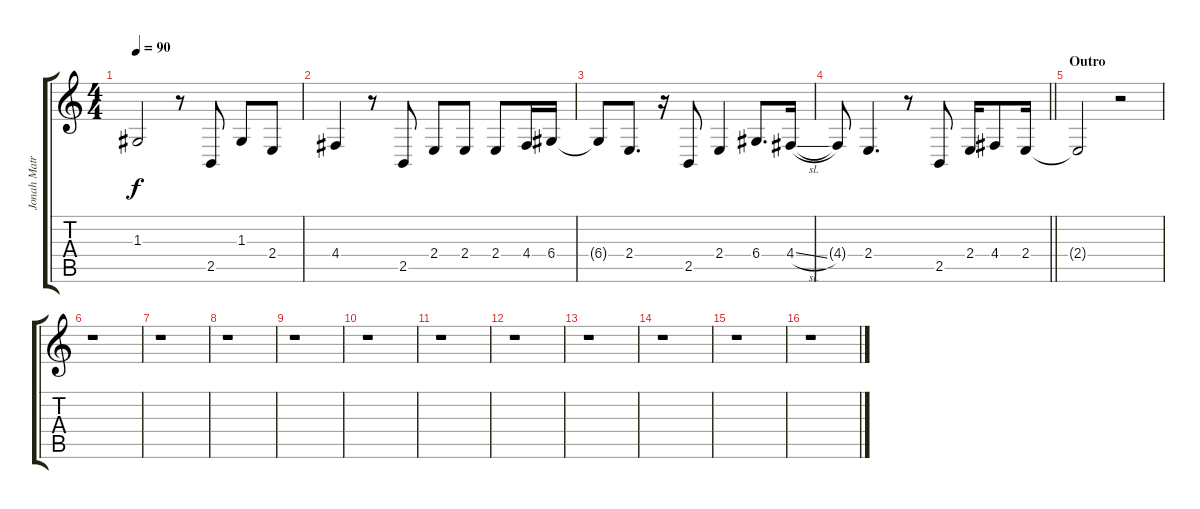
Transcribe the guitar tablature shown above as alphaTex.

\track ("Jonah Matranga - Vocals" "Jonah Matr") {instrument tenorsax}
\staff {score tabs}
\tuning (E4 B3 G3 D3 A2 E2) {hide}
\ts (4 4)
\tempo 90
\clef g2
\ks c
1.3{t}.2{dy f} r.8 2.5.8 1.3.8 2.4.8 |
4.4.4 r.8 2.5.8 2.4.8 2.4.8 2.4.8 4.4.16 6.4.16 |
6.4{t}.8 2.4.8{d} r.16 2.5.8 2.4.4 6.4.8{d} 4.4{sl}.16 |
\barLineRight lightlight
4.4{t}.8 2.4.4{d} r.8 2.5.8 2.4.16 4.4.8 2.4.16 |
\section ("" "Outro")
2.4{t}.2 r.2 |
r.1 |
r.1 |
r.1 |
r.1 |
r.1 |
r.1 |
r.1 |
r.1 |
r.1 |
r.1 |
r.1
